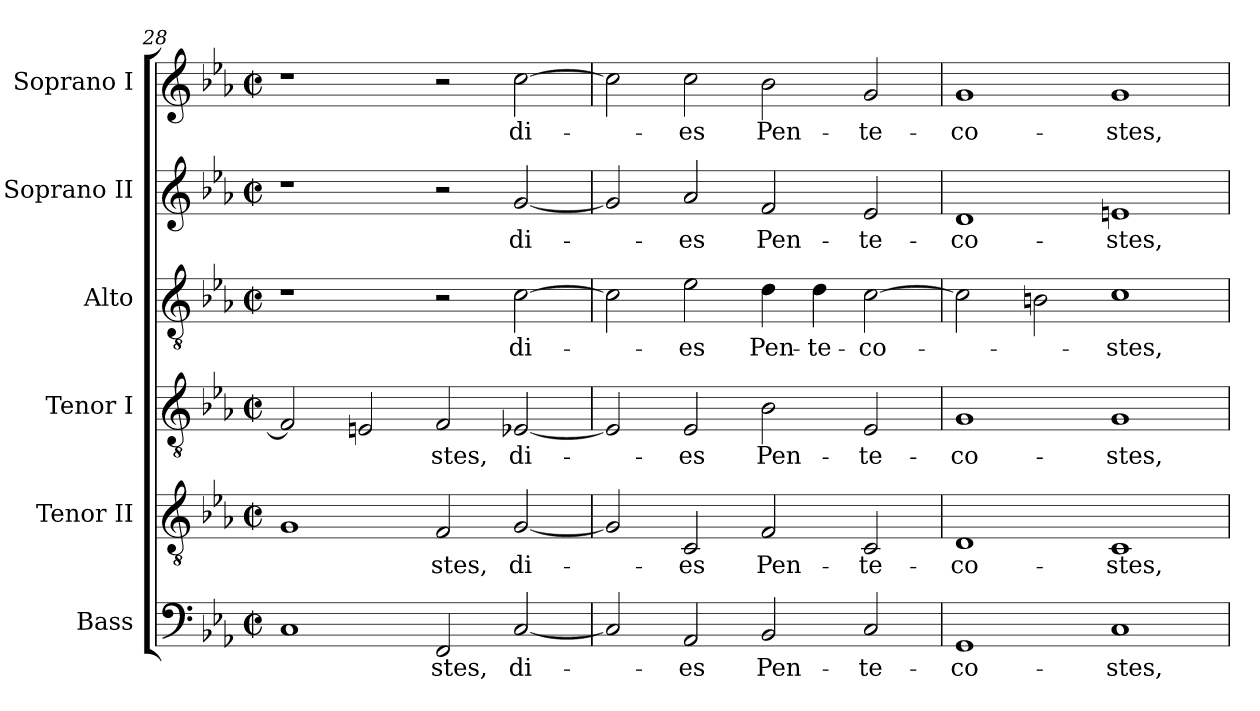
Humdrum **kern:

**kern	**text	**kern	**text	**kern	**text	**kern	**text	**kern	**text	**kern	**text
*part6	*part6	*part5	*part5	*part4	*part4	*part3	*part3	*part2	*part2	*part1	*part1
*staff6	*staff6	*staff5	*staff5	*staff4	*staff4	*staff3	*staff3	*staff2	*staff2	*staff1	*staff1
*I"Bass	*	*I"Tenor II	*	*I"Tenor I	*	*I"Alto	*	*I"Soprano II	*	*I"Soprano I	*
*I'B	*	*I'T II	*	*I'T I	*	*I'A	*	*I'S II	*	*I'S I	*
*clefF4	*	*clefGv2	*	*clefGv2	*	*clefGv2	*	*clefG2	*	*clefG2	*
*k[b-e-a-]	*	*k[b-e-a-]	*	*k[b-e-a-]	*	*k[b-e-a-]	*	*k[b-e-a-]	*	*k[b-e-a-]	*
*E-:	*	*E-:	*	*E-:	*	*E-:	*	*E-:	*	*E-:	*
*M2/2	*	*M2/2	*	*M2/2	*	*M2/2	*	*M2/2	*	*M2/2	*
*met(c|)	*	*met(c|)	*	*met(c|)	*	*met(c|)	*	*met(c|)	*	*met(c|)	*
=28	=28	=28	=28	=28	=28	=28	=28	=28	=28	=28	=28
1Ci	.	1Gi	.	2Fi/]	.	1r	.	1r	.	1r	.
.	.	.	.	2Eni/	.	.	.	.	.	.	.
!	!LO:LY:b:color=#000000	!	!	!	!	!	!	!	!	!	!
!	!	!	!LO:LY:b:color=#000000	!	!	!	!	!	!	!	!
!	!	!	!	!	!LO:LY:b:color=#000000	!	!	!	!	!	!
2FFi/	-stes,	2Fi/	-stes,	2Fi/	-stes,	2r	.	2r	.	2r	.
!	!LO:LY:b:color=#000000	!	!	!	!	!	!	!	!	!	!
!	!	!	!LO:LY:b:color=#000000	!	!	!	!	!	!	!	!
!	!	!	!	!	!LO:LY:b:color=#000000	!	!	!	!	!	!
!	!	!	!	!	!	!	!LO:LY:b:color=#000000	!	!	!	!
!	!	!	!	!	!	!	!	!	!LO:LY:b:color=#000000	!	!
!	!	!	!	!	!	!	!	!	!	!	!LO:LY:b:color=#000000
[<2Ci/	di-	[<2Gi/	di-	[<2E-Xi/	di-	[>2ci\	di-	[<2gi/	di-	[>2cci\	di-
!!LO:LB:g=z
=29	=29	=29	=29	=29	=29	=29	=29	=29	=29	=29	=29
2Ci/]	.	2Gi/]	.	2E-i/]	.	2ci\]	.	2gi/]	.	2cci\]	.
!	!LO:LY:b:color=#000000	!	!	!	!	!	!	!	!	!	!
!	!	!	!LO:LY:b:color=#000000	!	!	!	!	!	!	!	!
!	!	!	!	!	!LO:LY:b:color=#000000	!	!	!	!	!	!
!	!	!	!	!	!	!	!LO:LY:b:color=#000000	!	!	!	!
!	!	!	!	!	!	!	!	!	!LO:LY:b:color=#000000	!	!
!	!	!	!	!	!	!	!	!	!	!	!LO:LY:b:color=#000000
2AA-i/	-es	2Ci/	-es	2E-i/	-es	2e-i\	-es	2a-i/	-es	2cci\	-es
!	!LO:LY:b:color=#000000	!	!	!	!	!	!	!	!	!	!
!	!	!	!LO:LY:b:color=#000000	!	!	!	!	!	!	!	!
!	!	!	!	!	!LO:LY:b:color=#000000	!	!	!	!	!	!
!	!	!	!	!	!	!	!LO:LY:b:color=#000000	!	!	!	!
!	!	!	!	!	!	!	!	!	!LO:LY:b:color=#000000	!	!
!	!	!	!	!	!	!	!	!	!	!	!LO:LY:b:color=#000000
2BB-i/	Pen-	2Fi/	Pen-	2B-i\	Pen-	4di\	Pen-	2fi/	Pen-	2b-i\	Pen-
!	!	!	!	!	!	!	!LO:LY:b:color=#000000	!	!	!	!
.	.	.	.	.	.	4di\	-te-	.	.	.	.
!	!LO:LY:b:color=#000000	!	!	!	!	!	!	!	!	!	!
!	!	!	!LO:LY:b:color=#000000	!	!	!	!	!	!	!	!
!	!	!	!	!	!LO:LY:b:color=#000000	!	!	!	!	!	!
!	!	!	!	!	!	!	!LO:LY:b:color=#000000	!	!	!	!
!	!	!	!	!	!	!	!	!	!LO:LY:b:color=#000000	!	!
!	!	!	!	!	!	!	!	!	!	!	!LO:LY:b:color=#000000
2Ci/	-te-	2Ci/	-te-	2E-i/	-te-	[>2ci\	-co-	2e-i/	-te-	2gi/	-te-
=30	=30	=30	=30	=30	=30	=30	=30	=30	=30	=30	=30
!	!LO:LY:b:color=#000000	!	!	!	!	!	!	!	!	!	!
!	!	!	!LO:LY:b:color=#000000	!	!	!	!	!	!	!	!
!	!	!	!	!	!LO:LY:b:color=#000000	!	!	!	!	!	!
!	!	!	!	!	!	!	!	!	!LO:LY:b:color=#000000	!	!
!	!	!	!	!	!	!	!	!	!	!	!LO:LY:b:color=#000000
1GGi	-co-	1Di	-co-	1Gi	-co-	2ci\]	.	1di	-co-	1gi	-co-
.	.	.	.	.	.	2Bni\	.	.	.	.	.
!	!LO:LY:b:color=#000000	!	!	!	!	!	!	!	!	!	!
!	!	!	!LO:LY:b:color=#000000	!	!	!	!	!	!	!	!
!	!	!	!	!	!LO:LY:b:color=#000000	!	!	!	!	!	!
!	!	!	!	!	!	!	!LO:LY:b:color=#000000	!	!	!	!
!	!	!	!	!	!	!	!	!	!LO:LY:b:color=#000000	!	!
!	!	!	!	!	!	!	!	!	!	!	!LO:LY:b:color=#000000
1Ci	-stes,	1Ci	-stes,	1Gi	-stes,	1ci	-stes,	1eni	-stes,	1gi	-stes,
=	=	=	=	=	=	=	=	=	=	=	=
*-	*-	*-	*-	*-	*-	*-	*-	*-	*-	*-	*-
